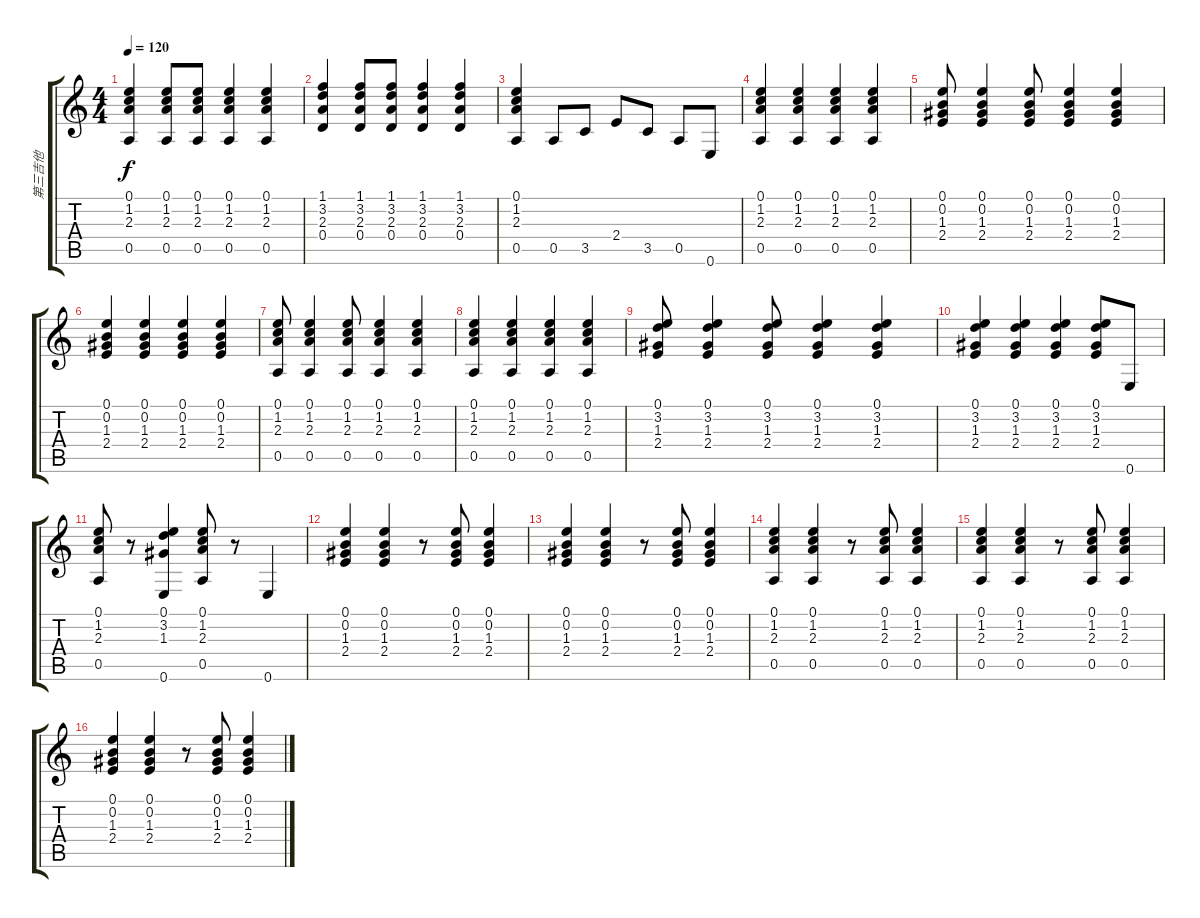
\track ("第三吉他" "第三吉他") {instrument acousticguitarsteel}
\staff {score tabs}
\tuning (E4 B3 G3 D3 A2 E2) {hide}
\ts (4 4)
\tempo 120
\clef g2
\ks c
(0.1 1.2 2.3 0.5).4{dy f} (0.1 1.2 2.3 0.5).8 (0.1 1.2 2.3 0.5).8 (0.1 1.2 2.3 0.5).4 (0.1 1.2 2.3 0.5).4 |
(1.1 3.2 2.3 0.4).4 (1.1 3.2 2.3 0.4).8 (1.1 3.2 2.3 0.4).8 (1.1 3.2 2.3 0.4).4 (1.1 3.2 2.3 0.4).4 |
(0.1 1.2 2.3 0.5).4 0.5.8 3.5.8 2.4.8 3.5.8 0.5.8 0.6.8 |
(0.1 1.2 2.3 0.5).4 (0.1 1.2 2.3 0.5).4 (0.1 1.2 2.3 0.5).4 (0.1 1.2 2.3 0.5).4 |
(0.1 0.2 1.3 2.4).8 (0.1 0.2 1.3 2.4).4 (0.1 0.2 1.3 2.4).8 (0.1 0.2 1.3 2.4).4 (0.1 0.2 1.3 2.4).4 |
(0.1 0.2 1.3 2.4).4 (0.1 0.2 1.3 2.4).4 (0.1 0.2 1.3 2.4).4 (0.1 0.2 1.3 2.4).4 |
(0.1 1.2 2.3 0.5).8 (0.1 1.2 2.3 0.5).4 (0.1 1.2 2.3 0.5).8 (0.1 1.2 2.3 0.5).4 (0.1 1.2 2.3 0.5).4 |
(0.1 1.2 2.3 0.5).4 (0.1 1.2 2.3 0.5).4 (0.1 1.2 2.3 0.5).4 (0.1 1.2 2.3 0.5).4 |
(0.1 3.2 1.3 2.4).8 (0.1 3.2 1.3 2.4).4 (0.1 3.2 1.3 2.4).8 (0.1 3.2 1.3 2.4).4 (0.1 3.2 1.3 2.4).4 |
(0.1 3.2 1.3 2.4).4 (0.1 3.2 1.3 2.4).4 (0.1 3.2 1.3 2.4).4 (0.1 3.2 1.3 2.4).8 0.6.8 |
(0.1 1.2 2.3 0.5).8 r.8 (0.1 3.2 1.3 0.6).4 (0.1 1.2 2.3 0.5).8 r.8 0.6.4 |
(0.1 0.2 1.3 2.4).4 (0.1 0.2 1.3 2.4).4 r.8 (0.1 0.2 1.3 2.4).8 (0.1 0.2 1.3 2.4).4 |
(0.1 0.2 1.3 2.4).4 (0.1 0.2 1.3 2.4).4 r.8 (0.1 0.2 1.3 2.4).8 (0.1 0.2 1.3 2.4).4 |
(0.1 1.2 2.3 0.5).4 (0.1 1.2 2.3 0.5).4 r.8 (0.1 1.2 2.3 0.5).8 (0.1 1.2 2.3 0.5).4 |
(0.1 1.2 2.3 0.5).4 (0.1 1.2 2.3 0.5).4 r.8 (0.1 1.2 2.3 0.5).8 (0.1 1.2 2.3 0.5).4 |
(0.1 0.2 1.3 2.4).4 (0.1 0.2 1.3 2.4).4 r.8 (0.1 0.2 1.3 2.4).8 (0.1 0.2 1.3 2.4).4
